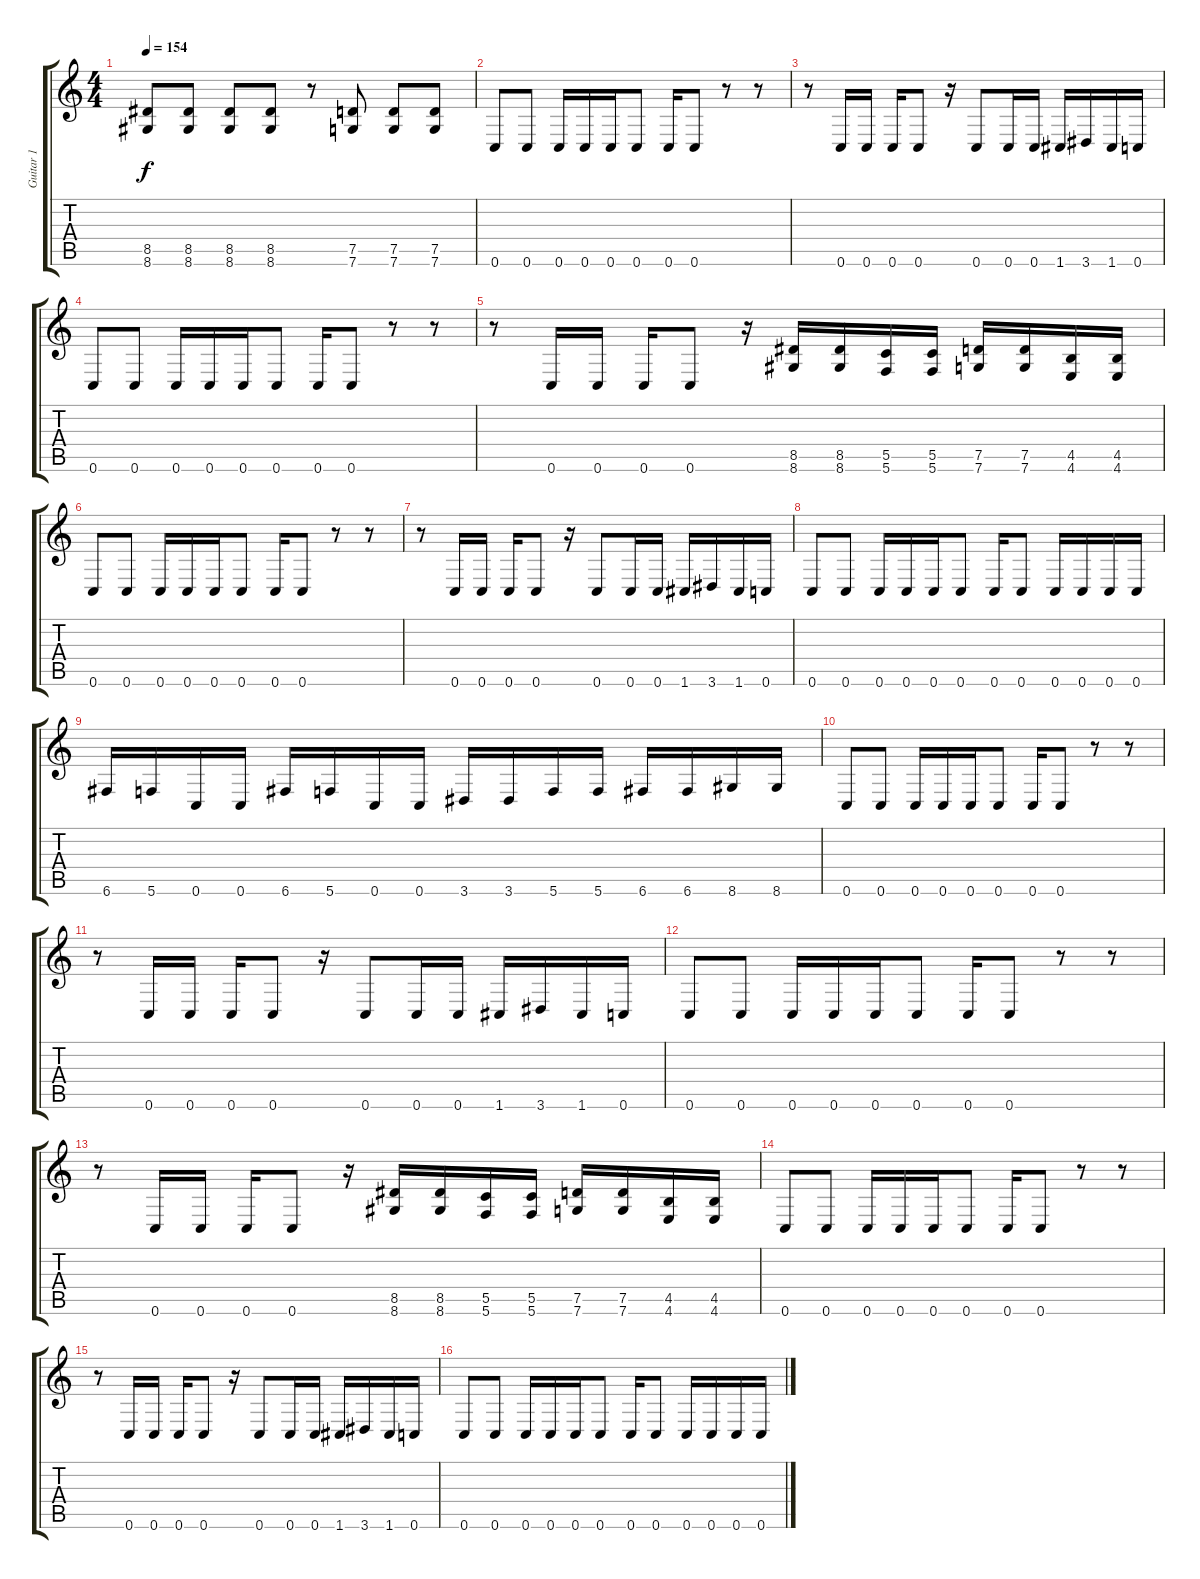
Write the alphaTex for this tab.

\track ("Guitar 1" "Guitar 1") {mute instrument distortionguitar bank 255}
\staff {score tabs}
\tuning (D4 A3 F3 C3 G2 C2) {hide}
\ts (4 4)
\tempo 154
\clef g2
\ks c
(8.5 8.6).8{dy f} (8.5 8.6).8 (8.5 8.6).8 (8.5 8.6).8 r.8 (7.5 7.6).8 (7.5 7.6).8 (7.5 7.6).8 |
0.6.8 0.6.8 0.6.16 0.6.16 0.6.16 0.6.8 0.6.16 0.6.8 r.8 r.8 |
r.8 0.6.16 0.6.16 0.6.16 0.6.8 r.16 0.6.8 0.6.16 0.6.16 1.6.16 3.6.16 1.6.16 0.6.16 |
0.6.8 0.6.8 0.6.16 0.6.16 0.6.16 0.6.8 0.6.16 0.6.8 r.8 r.8 |
r.8 0.6.16 0.6.16 0.6.16 0.6.8 r.16 (8.5 8.6).16 (8.5 8.6).16 (5.5 5.6).16 (5.5 5.6).16 (7.5 7.6).16 (7.5 7.6).16 (4.5 4.6).16 (4.5 4.6).16 |
0.6.8 0.6.8 0.6.16 0.6.16 0.6.16 0.6.8 0.6.16 0.6.8 r.8 r.8 |
r.8 0.6.16 0.6.16 0.6.16 0.6.8 r.16 0.6.8 0.6.16 0.6.16 1.6.16 3.6.16 1.6.16 0.6.16 |
0.6.8 0.6.8 0.6.16 0.6.16 0.6.16 0.6.8 0.6.16 0.6.8 0.6.16 0.6.16 0.6.16 0.6.16 |
6.6.16 5.6.16 0.6.16 0.6.16 6.6.16 5.6.16 0.6.16 0.6.16 3.6.16 3.6.16 5.6.16 5.6.16 6.6.16 6.6.16 8.6.16 8.6.16 |
0.6.8 0.6.8 0.6.16 0.6.16 0.6.16 0.6.8 0.6.16 0.6.8 r.8 r.8 |
r.8 0.6.16 0.6.16 0.6.16 0.6.8 r.16 0.6.8 0.6.16 0.6.16 1.6.16 3.6.16 1.6.16 0.6.16 |
0.6.8 0.6.8 0.6.16 0.6.16 0.6.16 0.6.8 0.6.16 0.6.8 r.8 r.8 |
r.8 0.6.16 0.6.16 0.6.16 0.6.8 r.16 (8.5 8.6).16 (8.5 8.6).16 (5.5 5.6).16 (5.5 5.6).16 (7.5 7.6).16 (7.5 7.6).16 (4.5 4.6).16 (4.5 4.6).16 |
0.6.8 0.6.8 0.6.16 0.6.16 0.6.16 0.6.8 0.6.16 0.6.8 r.8 r.8 |
r.8 0.6.16 0.6.16 0.6.16 0.6.8 r.16 0.6.8 0.6.16 0.6.16 1.6.16 3.6.16 1.6.16 0.6.16 |
0.6.8 0.6.8 0.6.16 0.6.16 0.6.16 0.6.8 0.6.16 0.6.8 0.6.16 0.6.16 0.6.16 0.6.16
